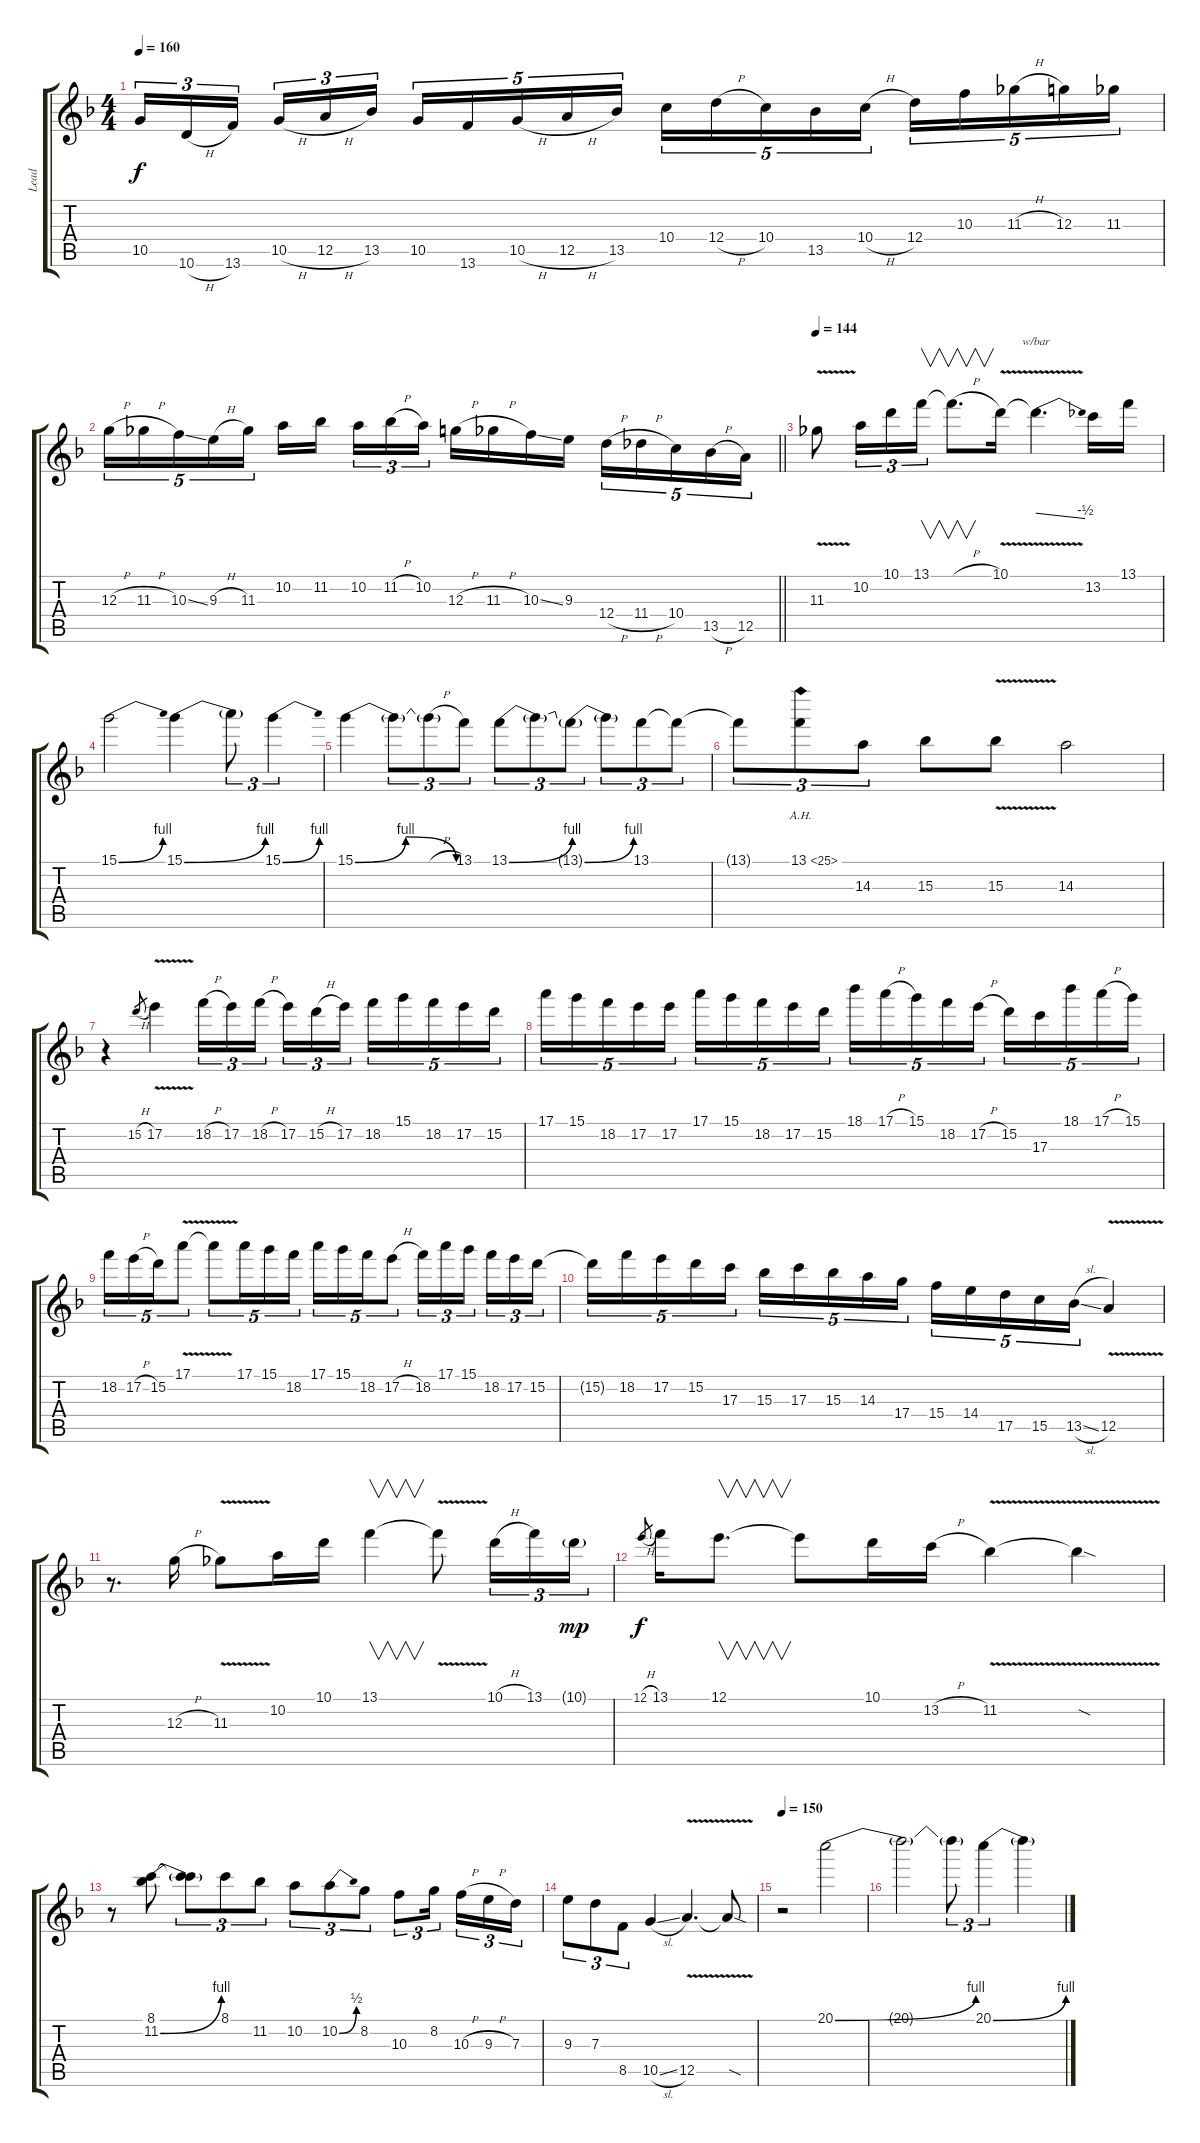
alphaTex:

\track ("Lead" "Lead") {instrument overdrivenguitar}
\staff {score tabs}
\tuning (E4 B3 G3 D3 A2 E2) {hide}
\ts (4 4)
\tempo 160
\clef g2
\ks f
10.5.16{tu (3 2) dy f} 10.6{h}.16{tu (3 2)} 13.6.16{tu (3 2) beam splitsecondary} 10.5{h}.16{tu (3 2)} 12.5{h}.16{tu (3 2)} 13.5.16{tu (3 2)} 10.5.16{tu (5 4)} 13.6.16{tu (5 4)} 10.5{h}.16{tu (5 4)} 12.5{h}.16{tu (5 4)} 13.5.16{tu (5 4)} 10.4.16{tu (5 4)} 12.4{h}.16{tu (5 4)} 10.4.16{tu (5 4)} 13.5.16{tu (5 4)} 10.4{h}.16{tu (5 4)} 12.4.16{tu (5 4)} 10.3.16{tu (5 4)} 11.3{h}.16{tu (5 4)} 12.3.16{tu (5 4)} 11.3.16{tu (5 4)} |
\barLineRight lightlight
12.3{h}.16{tu (5 4)} 11.3{h}.16{tu (5 4)} 10.3{ss}.16{tu (5 4)} 9.3{h}.16{tu (5 4)} 11.3.16{tu (5 4)} 10.2.16 11.2.16{beam splitsecondary} 10.2.16{tu (3 2)} 11.2{h}.16{tu (3 2)} 10.2.16{tu (3 2)} 12.3{h}.16 11.3{h}.16 10.3{ss}.16 9.3.16 12.4{h}.16{tu (5 4)} 11.4{h}.16{tu (5 4)} 10.4.16{tu (5 4)} 13.5{h}.16{tu (5 4)} 12.5.16{tu (5 4)} |
\tempo 144
11.3{v}.8 10.2.16{tu (3 2)} 10.1.16{tu (3 2)} 13.1.16{v tu (3 2)} 13.1{h t}.8{v d} 10.1{v}.16 10.1{t}.4{d tbe (dive default 0 0 60 -2)} 13.2.16 13.1.16 |
15.1{be (bend 0 0 60 4)}.2 15.1{be (bend 0 0 60 4)}.4 15.1{t}.8{tu (3 2)} 15.1{be (bend 0 0 60 4)}.4{tu (3 2)} |
15.1{be (bendrelease 0 0 5 4 37 4 60 0)}.4 15.1{t}.8{tu (3 2)} 15.1{h t}.8{tu (3 2)} 13.1.8{tu (3 2)} 13.1{be (bend 0 0 60 4)}.8{tu (3 2)} 13.1{t}.8{tu (3 2)} 13.1{be (bend 0 0 60 4) t}.8{tu (3 2)} 13.1{t}.8{tu (3 2)} 13.1.8{tu (3 2)} 13.1{t}.8{tu (3 2)} |
13.1{t}.8{tu (3 2)} 13.1{ah 12}.8{tu (3 2)} 14.3.8{tu (3 2)} 15.3.8 15.3{v}.8 14.3.2 |
r.4 15.2{h}.8{gr} 17.2{v}.4 18.2{h}.16{tu (3 2)} 17.2.16{tu (3 2)} 18.2{h}.16{tu (3 2) beam splitsecondary} 17.2.16{tu (3 2)} 15.2{h}.16{tu (3 2)} 17.2.16{tu (3 2)} 18.2.16{tu (5 4)} 15.1.16{tu (5 4)} 18.2.16{tu (5 4)} 17.2.16{tu (5 4)} 15.2.16{tu (5 4)} |
17.1.16{tu (5 4)} 15.1.16{tu (5 4)} 18.2.16{tu (5 4)} 17.2.16{tu (5 4)} 17.2.16{tu (5 4)} 17.1.16{tu (5 4)} 15.1.16{tu (5 4)} 18.2.16{tu (5 4)} 17.2.16{tu (5 4)} 15.2.16{tu (5 4)} 18.1.16{tu (5 4)} 17.1{h}.16{tu (5 4)} 15.1.16{tu (5 4)} 18.2.16{tu (5 4)} 17.2{h}.16{tu (5 4)} 15.2.16{tu (5 4)} 17.3.16{tu (5 4)} 18.1.16{tu (5 4)} 17.1{h}.16{tu (5 4)} 15.1.16{tu (5 4)} |
18.2.16{tu (5 4)} 17.2{h}.16{tu (5 4)} 15.2.16{tu (5 4)} 17.1{v}.8{tu (5 4)} 17.1{t}.8{tu (5 4)} 17.1.16{tu (5 4)} 15.1.16{tu (5 4)} 18.2.16{tu (5 4)} 17.1.16{tu (5 4)} 15.1.16{tu (5 4)} 18.2.16{tu (5 4)} 17.2{h}.8{tu (5 4)} 18.2.16{tu (3 2)} 17.1.16{tu (3 2)} 15.1.16{tu (3 2) beam splitsecondary} 18.2.16{tu (3 2)} 17.2.16{tu (3 2)} 15.2.16{tu (3 2)} |
15.2{t}.16{tu (5 4)} 18.2.16{tu (5 4)} 17.2.16{tu (5 4)} 15.2.16{tu (5 4)} 17.3.16{tu (5 4)} 15.3.16{tu (5 4)} 17.3.16{tu (5 4)} 15.3.16{tu (5 4)} 14.3.16{tu (5 4)} 17.4.16{tu (5 4)} 15.4.16{tu (5 4)} 14.4.16{tu (5 4)} 17.5.16{tu (5 4)} 15.5.16{tu (5 4)} 13.5{sl}.16{tu (5 4)} 12.5{v}.4 |
r.8{d} 12.3{h}.16 11.3{v}.8 10.2.16 10.1.16 13.1.4{v} 13.1{v t}.8 10.1{h}.16{tu (3 2)} 13.1.16{tu (3 2)} 10.1{g}.16{tu (3 2) dy mp} |
12.1{h}.8{gr dy f} 13.1.16 12.1.8{v d} 12.1{t}.8 10.1.16 13.2{h}.16 11.2{v}.4 11.2{sod t}.4 |
r.8 (8.1 11.2{be (bend 0 0 60 4)}).8 (8.1{t} 11.2{t}).8{tu (3 2)} 8.1.8{tu (3 2)} 11.2.8{tu (3 2)} 10.2.8{tu (3 2)} 10.2{be (bend 0 0 60 2)}.8{tu (3 2)} 8.2.8{tu (3 2)} 10.3.8{tu (3 2)} 8.2.16{tu (3 2) beam splitsecondary} 10.3{h}.16{tu (3 2)} 9.3{h}.16{tu (3 2)} 7.3.16{tu (3 2)} |
9.3.8{tu (3 2)} 7.3.8{tu (3 2)} 8.5.8{tu (3 2)} 10.5{sl}.4 12.5{v}.4{d} 12.5{sod t}.8 |
\tempo 150
r.2 20.1{be (bend 0 0 60 4)}.2 |
20.1{t}.2 20.1{t}.8{tu (3 2)} 20.1{be (bend 0 0 60 4)}.4{tu (3 2)} 20.1{t}.4
